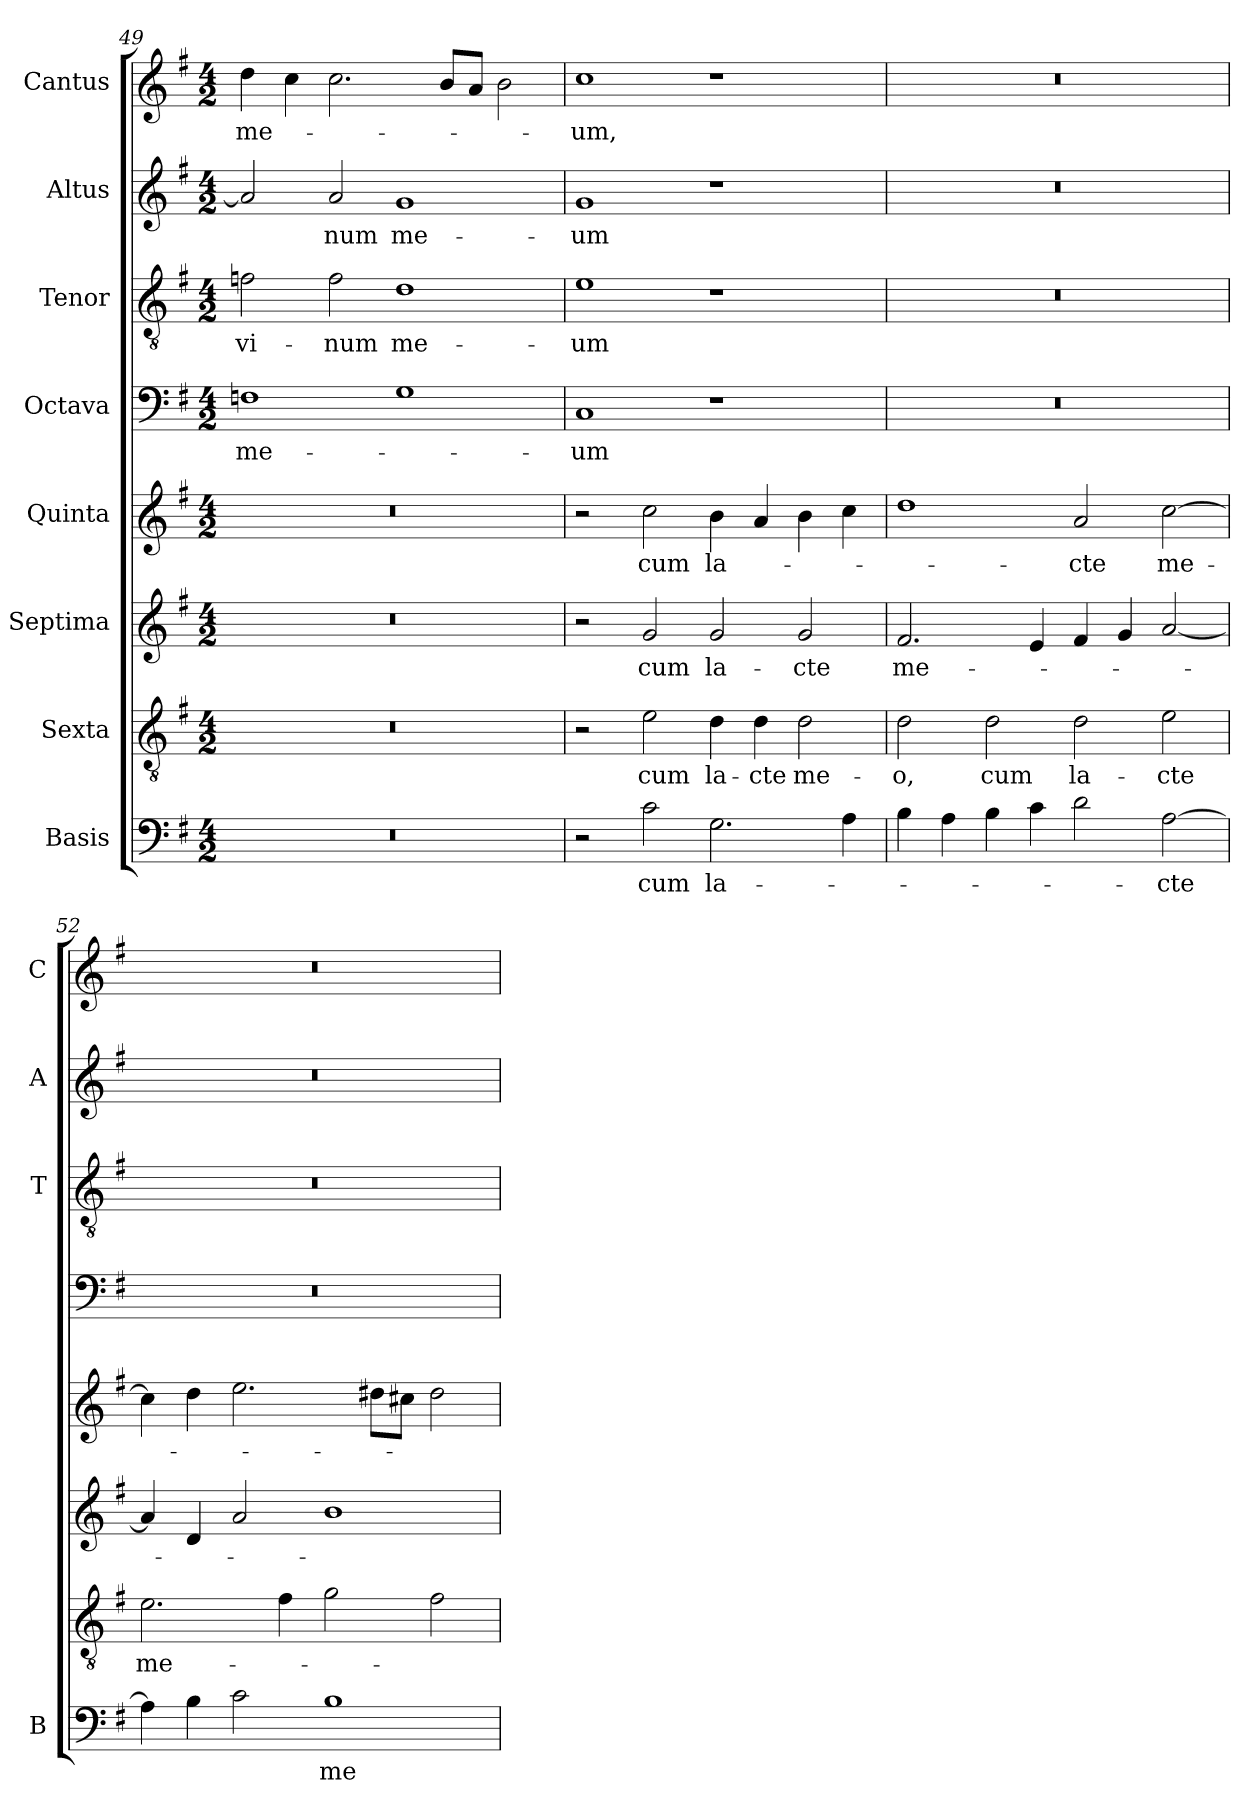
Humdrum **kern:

**kern	**text	**kern	**text	**kern	**text	**kern	**text	**kern	**text	**kern	**text	**kern	**text	**kern	**text
*part8	*part8	*part7	*part7	*part6	*part6	*part5	*part5	*part4	*part4	*part3	*part3	*part2	*part2	*part1	*part1
*staff8	*staff8	*staff7	*staff7	*staff6	*staff6	*staff5	*staff5	*staff4	*staff4	*staff3	*staff3	*staff2	*staff2	*staff1	*staff1
*I"Basis	*	*I"Sexta	*	*I"Septima	*	*I"Quinta	*	*I"Octava	*	*I"Tenor	*	*I"Altus	*	*I"Cantus	*
*I'B	*	*	*	*	*	*	*	*	*	*I'T	*	*I'A	*	*I'C	*
!!LO:PB:g=z
*clefF4	*	*clefGv2	*	*clefG2	*	*clefG2	*	*clefF4	*	*clefGv2	*	*clefG2	*	*clefG2	*
*k[f#]	*	*k[f#]	*	*k[f#]	*	*k[f#]	*	*k[f#]	*	*k[f#]	*	*k[f#]	*	*k[f#]	*
*G:	*	*G:	*	*G:	*	*G:	*	*G:	*	*G:	*	*G:	*	*G:	*
*M4/2	*	*M4/2	*	*M4/2	*	*M4/2	*	*M4/2	*	*M4/2	*	*M4/2	*	*M4/2	*
=49	=49	=49	=49	=49	=49	=49	=49	=49	=49	=49	=49	=49	=49	=49	=49
!	!	!	!	!	!	!	!	!	!LO:LY:b	!	!LO:LY:b	!	!	!	!LO:LY:b
0r	.	0r	.	0r	.	0r	.	1Fn	me-	2fn\	vi-	2a/]	.	4dd\	me-
.	.	.	.	.	.	.	.	.	.	.	.	.	.	4cc\	.
!	!	!	!	!	!	!	!	!	!	!	!LO:LY:b	!	!LO:LY:b	!	!
.	.	.	.	.	.	.	.	.	.	2f\	-num	2a/	-num	2.cc\	.
!	!	!	!	!	!	!	!	!	!	!	!LO:LY:b	!	!LO:LY:b	!	!
.	.	.	.	.	.	.	.	1G	.	1d	me-	1g	me-	.	.
.	.	.	.	.	.	.	.	.	.	.	.	.	.	8b/L	.
.	.	.	.	.	.	.	.	.	.	.	.	.	.	8a/J	.
.	.	.	.	.	.	.	.	.	.	.	.	.	.	2b\	.
=50	=50	=50	=50	=50	=50	=50	=50	=50	=50	=50	=50	=50	=50	=50	=50
!	!	!	!	!	!	!	!	!	!LO:LY:b	!	!LO:LY:b	!	!LO:LY:b	!	!LO:LY:b
2r	.	2r	.	2r	.	2r	.	1C	-um	1e	-um	1g	-um	1cc	-um,
!	!LO:LY:b	!	!LO:LY:b	!	!LO:LY:b	!	!LO:LY:b	!	!	!	!	!	!	!	!
2c\	cum	2e\	cum	2g/	cum	2cc\	cum	.	.	.	.	.	.	.	.
!	!LO:LY:b	!	!LO:LY:b	!	!LO:LY:b	!	!LO:LY:b	!	!	!	!	!	!	!	!
2.G\	la-	4d\	la-	2g/	la-	4b\	la-	1r	.	1r	.	1r	.	1r	.
!	!	!	!LO:LY:b	!	!	!	!	!	!	!	!	!	!	!	!
.	.	4d\	-cte	.	.	4a/	.	.	.	.	.	.	.	.	.
!	!	!	!LO:LY:b	!	!LO:LY:b	!	!	!	!	!	!	!	!	!	!
.	.	2d\	me-	2g/	-cte	4b\	.	.	.	.	.	.	.	.	.
4A\	.	.	.	.	.	4cc\	.	.	.	.	.	.	.	.	.
=51	=51	=51	=51	=51	=51	=51	=51	=51	=51	=51	=51	=51	=51	=51	=51
!	!	!	!LO:LY:b	!	!LO:LY:b	!	!	!	!	!	!	!	!	!	!
4B\	.	2d\	-o,	2.f#/	me-	1dd	.	0r	.	0r	.	0r	.	0r	.
4A\	.	.	.	.	.	.	.	.	.	.	.	.	.	.	.
!	!	!	!LO:LY:b	!	!	!	!	!	!	!	!	!	!	!	!
4B\	.	2d\	cum	.	.	.	.	.	.	.	.	.	.	.	.
4c\	.	.	.	4e/	.	.	.	.	.	.	.	.	.	.	.
!	!	!	!LO:LY:b	!	!	!	!LO:LY:b	!	!	!	!	!	!	!	!
2d\	.	2d\	la-	4f#/	.	2a/	-cte	.	.	.	.	.	.	.	.
.	.	.	.	4g/	.	.	.	.	.	.	.	.	.	.	.
!	!LO:LY:b	!	!LO:LY:b	!	!	!	!LO:LY:b	!	!	!	!	!	!	!	!
[2A\	-cte	2e\	-cte	[2a/	.	[2cc\	me-	.	.	.	.	.	.	.	.
=52	=52	=52	=52	=52	=52	=52	=52	=52	=52	=52	=52	=52	=52	=52	=52
!	!	!	!LO:LY:b	!	!	!	!	!	!	!	!	!	!	!	!
4A\]	.	2.e\	me-	4a/]	.	4cc\]	.	0r	.	0r	.	0r	.	0r	.
4B\	.	.	.	4d/	.	4dd\	.	.	.	.	.	.	.	.	.
2c\	.	.	.	2a/	.	2.ee\	.	.	.	.	.	.	.	.	.
.	.	4f#\	.	.	.	.	.	.	.	.	.	.	.	.	.
!	!LO:LY:b	!	!	!	!	!	!	!	!	!	!	!	!	!	!
1B	me-	2g\	.	1b	.	.	.	.	.	.	.	.	.	.	.
.	.	.	.	.	.	8dd#X\L	.	.	.	.	.	.	.	.	.
.	.	.	.	.	.	8cc#X\J	.	.	.	.	.	.	.	.	.
.	.	2f#\	.	.	.	2dd#\	.	.	.	.	.	.	.	.	.
=	=	=	=	=	=	=	=	=	=	=	=	=	=	=	=
*-	*-	*-	*-	*-	*-	*-	*-	*-	*-	*-	*-	*-	*-	*-	*-
